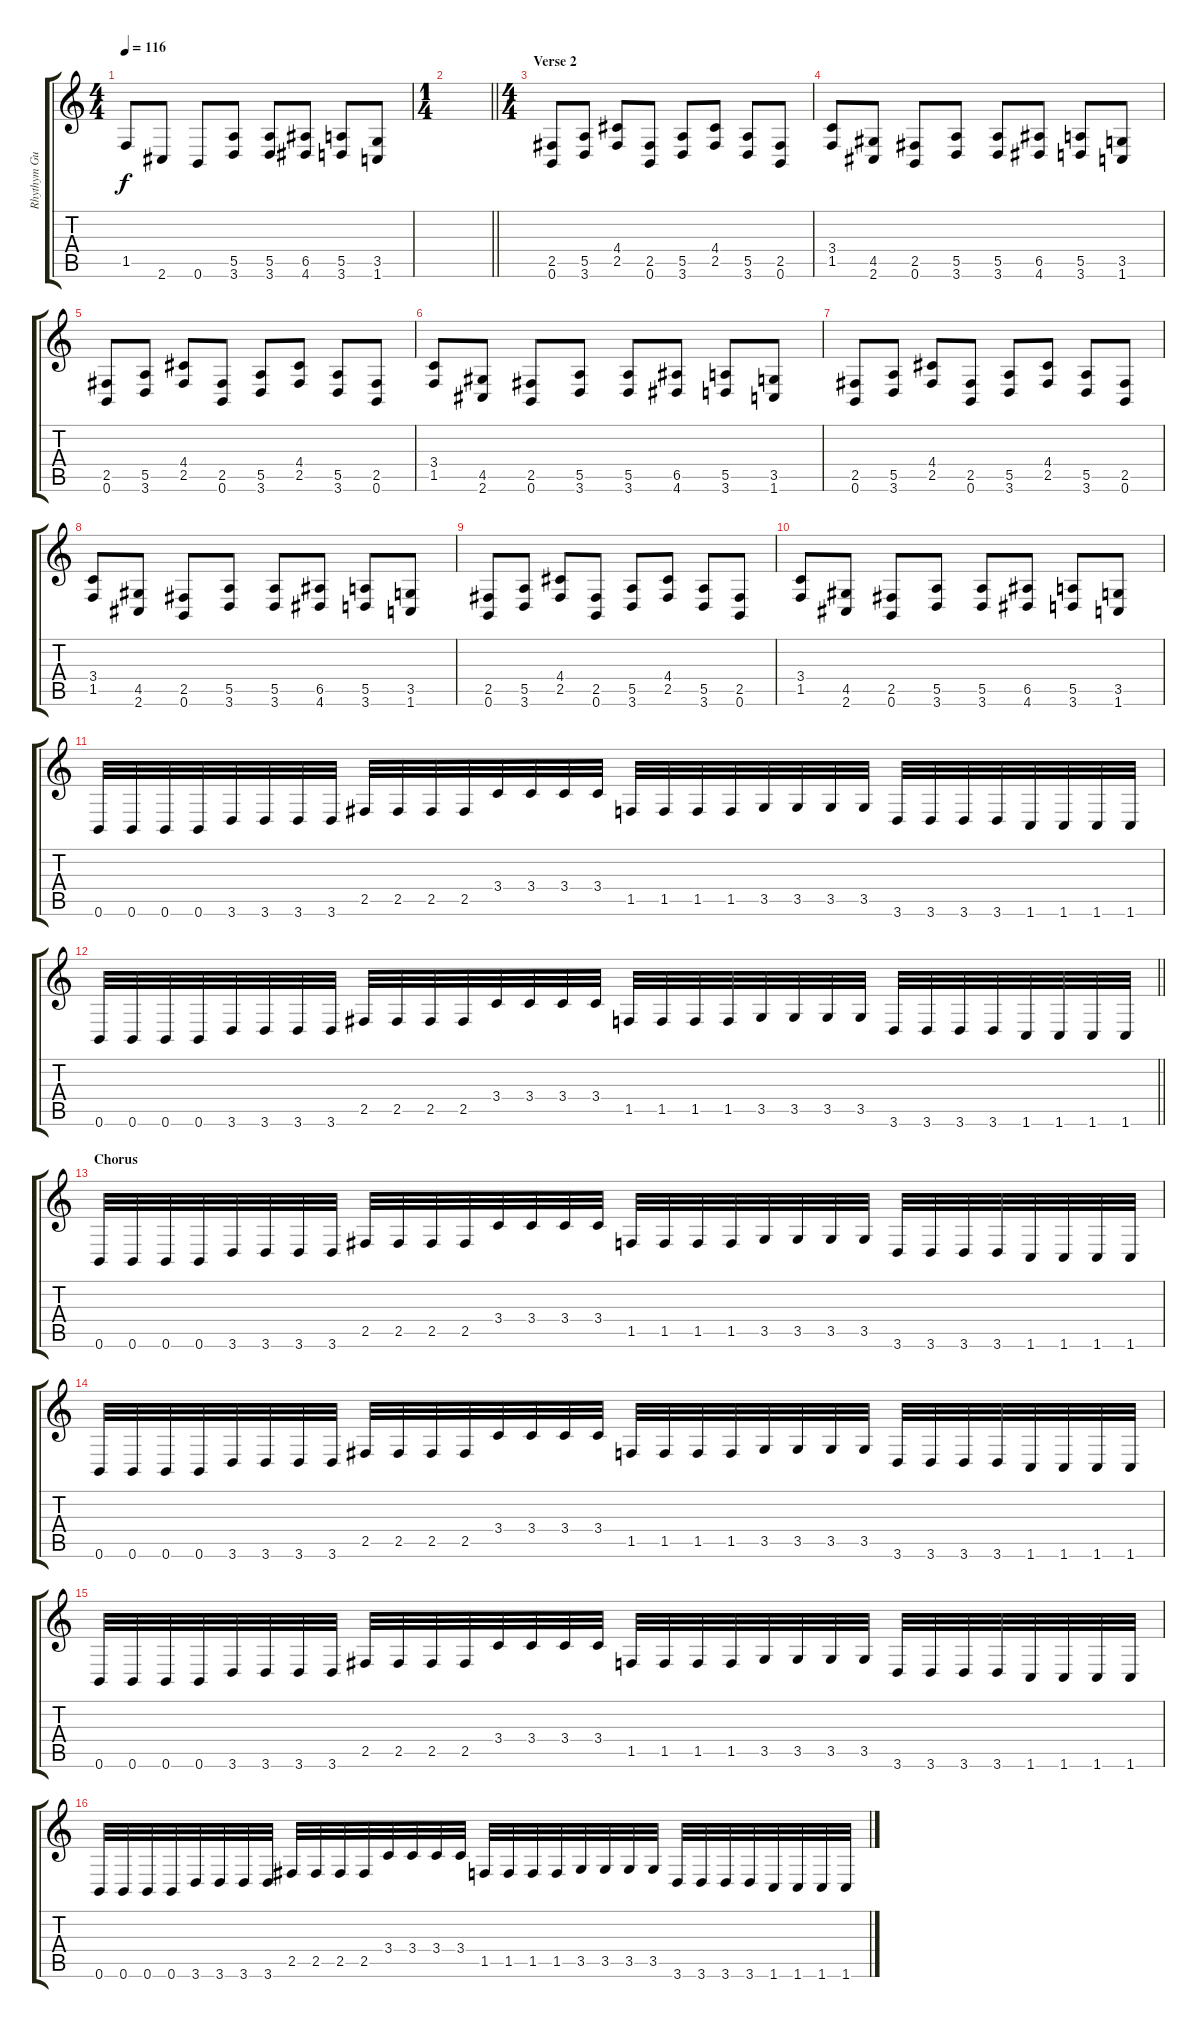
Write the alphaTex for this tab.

\track ("Rhythym Guitar I" "Rhythym Gu") {instrument distortionguitar}
\staff {score tabs}
\tuning (B3 Gb3 D3 A2 E2 B1) {hide}
\ts (4 4)
\tempo 116
\clef g2
\ks c
1.5.8{dy f} 2.6.8 0.6.8 (5.5 3.6).8 (5.5 3.6).8 (6.5 4.6).8 (5.5 3.6).8 (3.5 1.6).8 |
\ts (1 4)
\barLineRight lightlight
|
\ts (4 4)
\section ("" "Verse 2")
(2.5 0.6).8 (5.5 3.6).8 (4.4 2.5).8 (2.5 0.6).8 (5.5 3.6).8 (4.4 2.5).8 (5.5 3.6).8 (2.5 0.6).8 |
(3.4 1.5).8 (4.5 2.6).8 (2.5 0.6).8 (5.5 3.6).8 (5.5 3.6).8 (6.5 4.6).8 (5.5 3.6).8 (3.5 1.6).8 |
(2.5 0.6).8 (5.5 3.6).8 (4.4 2.5).8 (2.5 0.6).8 (5.5 3.6).8 (4.4 2.5).8 (5.5 3.6).8 (2.5 0.6).8 |
(3.4 1.5).8 (4.5 2.6).8 (2.5 0.6).8 (5.5 3.6).8 (5.5 3.6).8 (6.5 4.6).8 (5.5 3.6).8 (3.5 1.6).8 |
(2.5 0.6).8 (5.5 3.6).8 (4.4 2.5).8 (2.5 0.6).8 (5.5 3.6).8 (4.4 2.5).8 (5.5 3.6).8 (2.5 0.6).8 |
(3.4 1.5).8 (4.5 2.6).8 (2.5 0.6).8 (5.5 3.6).8 (5.5 3.6).8 (6.5 4.6).8 (5.5 3.6).8 (3.5 1.6).8 |
(2.5 0.6).8 (5.5 3.6).8 (4.4 2.5).8 (2.5 0.6).8 (5.5 3.6).8 (4.4 2.5).8 (5.5 3.6).8 (2.5 0.6).8 |
(3.4 1.5).8 (4.5 2.6).8 (2.5 0.6).8 (5.5 3.6).8 (5.5 3.6).8 (6.5 4.6).8 (5.5 3.6).8 (3.5 1.6).8 |
0.6.32 0.6.32 0.6.32 0.6.32 3.6.32 3.6.32 3.6.32 3.6.32 2.5.32 2.5.32 2.5.32 2.5.32 3.4.32 3.4.32 3.4.32 3.4.32 1.5.32 1.5.32 1.5.32 1.5.32 3.5.32 3.5.32 3.5.32 3.5.32 3.6.32 3.6.32 3.6.32 3.6.32 1.6.32 1.6.32 1.6.32 1.6.32 |
\barLineRight lightlight
0.6.32 0.6.32 0.6.32 0.6.32 3.6.32 3.6.32 3.6.32 3.6.32 2.5.32 2.5.32 2.5.32 2.5.32 3.4.32 3.4.32 3.4.32 3.4.32 1.5.32 1.5.32 1.5.32 1.5.32 3.5.32 3.5.32 3.5.32 3.5.32 3.6.32 3.6.32 3.6.32 3.6.32 1.6.32 1.6.32 1.6.32 1.6.32 |
\section ("" "Chorus")
0.6.32 0.6.32 0.6.32 0.6.32 3.6.32 3.6.32 3.6.32 3.6.32 2.5.32 2.5.32 2.5.32 2.5.32 3.4.32 3.4.32 3.4.32 3.4.32 1.5.32 1.5.32 1.5.32 1.5.32 3.5.32 3.5.32 3.5.32 3.5.32 3.6.32 3.6.32 3.6.32 3.6.32 1.6.32 1.6.32 1.6.32 1.6.32 |
0.6.32 0.6.32 0.6.32 0.6.32 3.6.32 3.6.32 3.6.32 3.6.32 2.5.32 2.5.32 2.5.32 2.5.32 3.4.32 3.4.32 3.4.32 3.4.32 1.5.32 1.5.32 1.5.32 1.5.32 3.5.32 3.5.32 3.5.32 3.5.32 3.6.32 3.6.32 3.6.32 3.6.32 1.6.32 1.6.32 1.6.32 1.6.32 |
0.6.32 0.6.32 0.6.32 0.6.32 3.6.32 3.6.32 3.6.32 3.6.32 2.5.32 2.5.32 2.5.32 2.5.32 3.4.32 3.4.32 3.4.32 3.4.32 1.5.32 1.5.32 1.5.32 1.5.32 3.5.32 3.5.32 3.5.32 3.5.32 3.6.32 3.6.32 3.6.32 3.6.32 1.6.32 1.6.32 1.6.32 1.6.32 |
0.6.32 0.6.32 0.6.32 0.6.32 3.6.32 3.6.32 3.6.32 3.6.32 2.5.32 2.5.32 2.5.32 2.5.32 3.4.32 3.4.32 3.4.32 3.4.32 1.5.32 1.5.32 1.5.32 1.5.32 3.5.32 3.5.32 3.5.32 3.5.32 3.6.32 3.6.32 3.6.32 3.6.32 1.6.32 1.6.32 1.6.32 1.6.32
